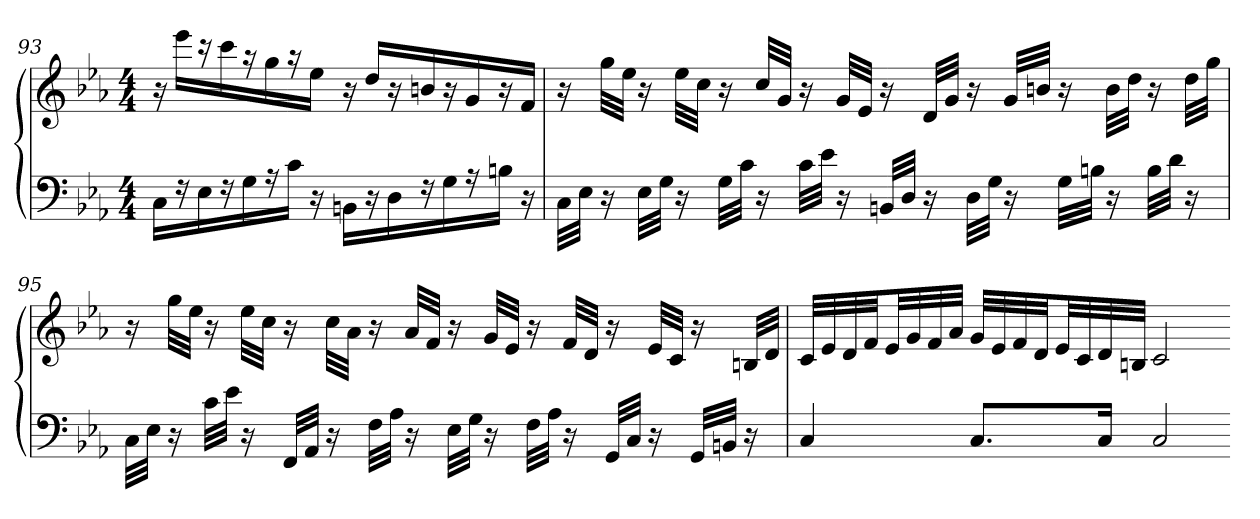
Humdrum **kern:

**kern	**kern
*part1	*part1
*staff2	*staff1
*clefF4	*clefG2
*k[b-e-a-]	*k[b-e-a-]
*c:	*c:
*M4/4	*M4/4
=93	=93
16CLL	16r
16r	16eee-LL
16E-	16r
16r	16ccc
16G	16r
16r	16gg
16cJJ	16r
16r	16ee-JJ
16BBnLL	16r
16r	16ddLL
16D	16r
16r	16bn
16G	16r
16r	16g
16BnJJ	16r
16r	16fJJ
=94	=94
32CLLL	16r
32E-JJJ	.
16r	32ggLLL
.	32ee-JJJ
32E-LLL	16r
32GJJJ	.
16r	32ee-LLL
.	32ccJJJ
32GLLL	16r
32cJJJ	.
16r	32ccLLL
.	32gJJJ
32cLLL	16r
32e-JJJ	.
16r	32gLLL
.	32e-JJJ
32BBnLLL	16r
32DJJJ	.
16r	32dLLL
.	32gJJJ
32DLLL	16r
32GJJJ	.
16r	32gLLL
.	32bnJJJ
32GLLL	16r
32BnJJJ	.
16r	32bLLL
.	32ddJJJ
32BLLL	16r
32dJJJ	.
16r	32ddLLL
.	32ggJJJ
=95	=95
32CLLL	16r
32E-JJJ	.
16r	32ggLLL
.	32ee-JJJ
32cLLL	16r
32e-JJJ	.
16r	32ee-LLL
.	32ccJJJ
32FFLLL	16r
32AA-JJJ	.
16r	32ccLLL
.	32a-JJJ
32FLLL	16r
32A-JJJ	.
16r	32a-LLL
.	32fJJJ
32E-LLL	16r
32GJJJ	.
16r	32gLLL
.	32e-JJJ
32FLLL	16r
32A-JJJ	.
16r	32fLLL
.	32dJJJ
32GGLLL	16r
32CJJJ	.
16r	32e-LLL
.	32cJJJ
32GGLLL	16r
32BBnJJJ	.
16r	32BnLLL
.	32dJJJ
=96	=96
4C	32cLLL
.	32e-
.	32d
.	32fJJ
.	32e-LL
.	32g
.	32f
.	32a-JJJ
8.CL	32gLLL
.	32e-
.	32f
.	32dJJ
.	32e-LL
.	32c
16CJk	32d
.	32BnJJJ
2C	2c
=-	=-
*-	*-
